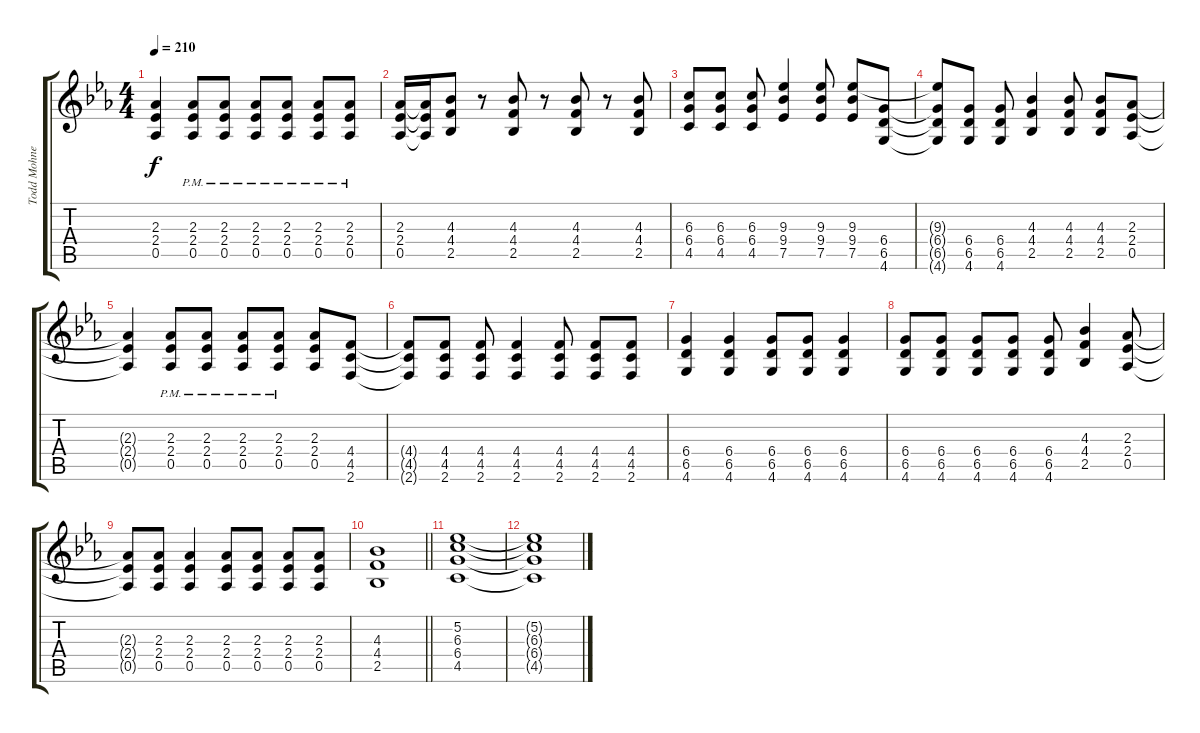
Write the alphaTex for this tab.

\track ("Todd Mohney" "Todd Mohne") {instrument distortionguitar}
\staff {score tabs}
\tuning (Eb4 Bb3 Gb3 Db3 Ab2 Eb2) {hide}
\ts (4 4)
\tempo 210
\clef g2
\ks eb
(2.3{t} 2.4{t} 0.5{t}).4{dy f} (2.3{pm} 2.4{pm} 0.5{pm}).8 (2.3{pm} 2.4{pm} 0.5{pm}).8 (2.3{pm} 2.4{pm} 0.5{pm}).8 (2.3{pm} 2.4{pm} 0.5{pm}).8 (2.3{pm} 2.4{pm} 0.5{pm}).8 (2.3{pm} 2.4{pm} 0.5{pm}).8 |
(2.3 2.4 0.5).16 (2.3{t} 2.4{t} 0.5{t}).16 (4.3 4.4 2.5).8 r.8 (4.3 4.4 2.5).8 r.8 (4.3 4.4 2.5).8 r.8 (4.3 4.4 2.5).8 |
(6.3 6.4 4.5).8 (6.3 6.4 4.5).8 (6.3 6.4 4.5).8 (9.3 9.4 7.5).4 (9.3 9.4 7.5).8 (9.3 9.4 7.5).8 (6.4 6.5 4.6).8 |
(9.3{t} 6.4{t} 6.5{t} 4.6{t}).8 (6.4 6.5 4.6).8 (6.4 6.5 4.6).8 (4.3 4.4 2.5).4 (4.3 4.4 2.5).8 (4.3 4.4 2.5).8 (2.3 2.4 0.5).8 |
(2.3{t} 2.4{t} 0.5{t}).4 (2.3{pm} 2.4{pm} 0.5{pm}).8 (2.3{pm} 2.4{pm} 0.5{pm}).8 (2.3{pm} 2.4{pm} 0.5{pm}).8 (2.3{pm} 2.4{pm} 0.5{pm}).8 (2.3 2.4 0.5).8 (4.4 4.5 2.6).8 |
(4.4{t} 4.5{t} 2.6{t}).8 (4.4 4.5 2.6).8 (4.4 4.5 2.6).8 (4.4 4.5 2.6).4 (4.4 4.5 2.6).8 (4.4 4.5 2.6).8 (4.4 4.5 2.6).8 |
(6.4 6.5 4.6).4 (6.4 6.5 4.6).4 (6.4 6.5 4.6).8 (6.4 6.5 4.6).8 (6.4 6.5 4.6).4 |
(6.4 6.5 4.6).8 (6.4 6.5 4.6).8 (6.4 6.5 4.6).8 (6.4 6.5 4.6).8 (6.4 6.5 4.6).8 (4.3 4.4 2.5).4 (2.3 2.4 0.5).8 |
(2.3{t} 2.4{t} 0.5{t}).8 (2.3 2.4 0.5).8 (2.3 2.4 0.5).4 (2.3 2.4 0.5).8 (2.3 2.4 0.5).8 (2.3 2.4 0.5).8 (2.3 2.4 0.5).8 |
\barLineRight lightlight
(4.3 4.4 2.5).1 |
(5.2 6.3 6.4 4.5).1 |
(5.2{t} 6.3{t} 6.4{t} 4.5{t}).1
